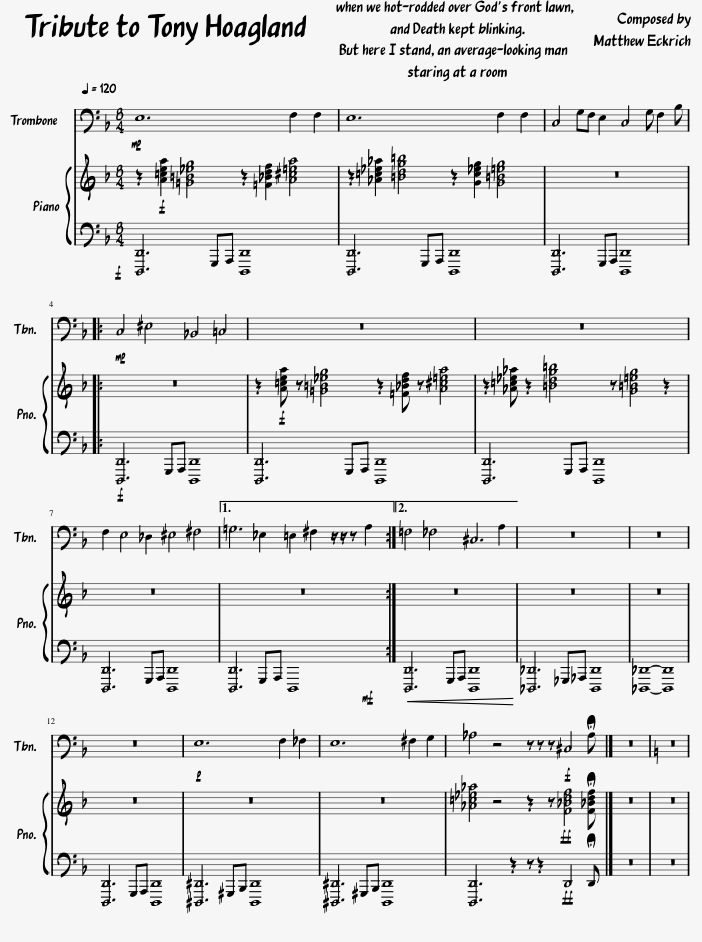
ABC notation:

X:1
%%score 1 { 2 | 3 }
L:1/8
Q:1/4=120
M:8/4
I:linebreak $
K:F
V:1 bass
V:2 treble
V:3 bass
V:1
!mp! E,12 F,2 F,2 | E,12 F,2 F,2 | C,4 G,F, E,2 C,4 G, F,2 B, |:$!mp! C,4 ^E,4 _B,,4 =C,4 | z16 | %5
 z16 |$ F,2 E,4 _D,2 ^E,4 ^F,4 |1 =G,6 _E,2 =E,2 ^F,2 z/ z/ z A,2 :|2 =F,4 _F,4 ^C,6 A,2 || z16 | %10
 z16 |$ z16 |!p! E,12 F,2 _F,2 | E,12!mf! ^F,2 G,2 | _A,4 z4 z z z!f! ^C,4 !fermata!A, |] %15
 z16 |[K:C] z16 | %17
V:2
 z2!f! [A=cea]2 [=G=B_eg]4 z2 [=F_Bdf]2 [A^c=ea]4 | z2 [_A=c_e_a]2 [=Bdg=b]4 z2 [Gc_eg]2 [G=B=eg]4 | z16 |:$ z16 | z2!f! [A=cea] z [=G=B_eg]4 z2 [=F_Bdf] z [A^c=ea]4 | %5
 z2 [_A=c_e_a] z2 [=Bdg=b]4 z [G=B=eg]4 z2 |$ z16 |1 z16 :|2 z16 || z16 | %10
 z16 |$ z16 | z16 | z16 | [_A=c_e_a]4 z4 z2 z!ff! [F_Bdf]4 !fermata![F_Bdf] |] %15
 z16 | z16 | %17
V:3
!f! [D,,,D,,]6 G,,,A,,, [D,,,D,,]8 | [D,,,D,,]6 G,,,A,,, [D,,,D,,]8 | [D,,,D,,]6 G,,,A,,, [D,,,D,,]8 |:$!f! [D,,,D,,]6 G,,,A,,, [D,,,D,,]8 | [D,,,D,,]6 G,,,A,,, [D,,,D,,]8 | %5
 [D,,,D,,]6 G,,,A,,, [D,,,D,,]8 |$ [D,,,D,,]6 G,,,A,,, [D,,,D,,]8 |1 [D,,,D,,]6 G,,,A,,, D,,,8 :|2!<(! [D,,,D,,]6 G,,,A,,, [D,,,D,,]8!<)! || [_D,,,_D,,]6 _G,,,_A,,, [D,,,D,,]8 | %10
 [_D,,,_D,,]8- [D,,,D,,]8 |$ [D,,,D,,]6 G,,,A,,, [D,,,D,,]8 | [^D,,,^D,,]6 ^G,,,B,,, [D,,,D,,]8 | [^D,,,^D,,]6 ^G,,,B,,, [D,,,D,,]8 | [D,,,D,,]6 z2 z z2!ff! D,,4 !fermata!D,, |] %15
 z16 | z16 | %17
